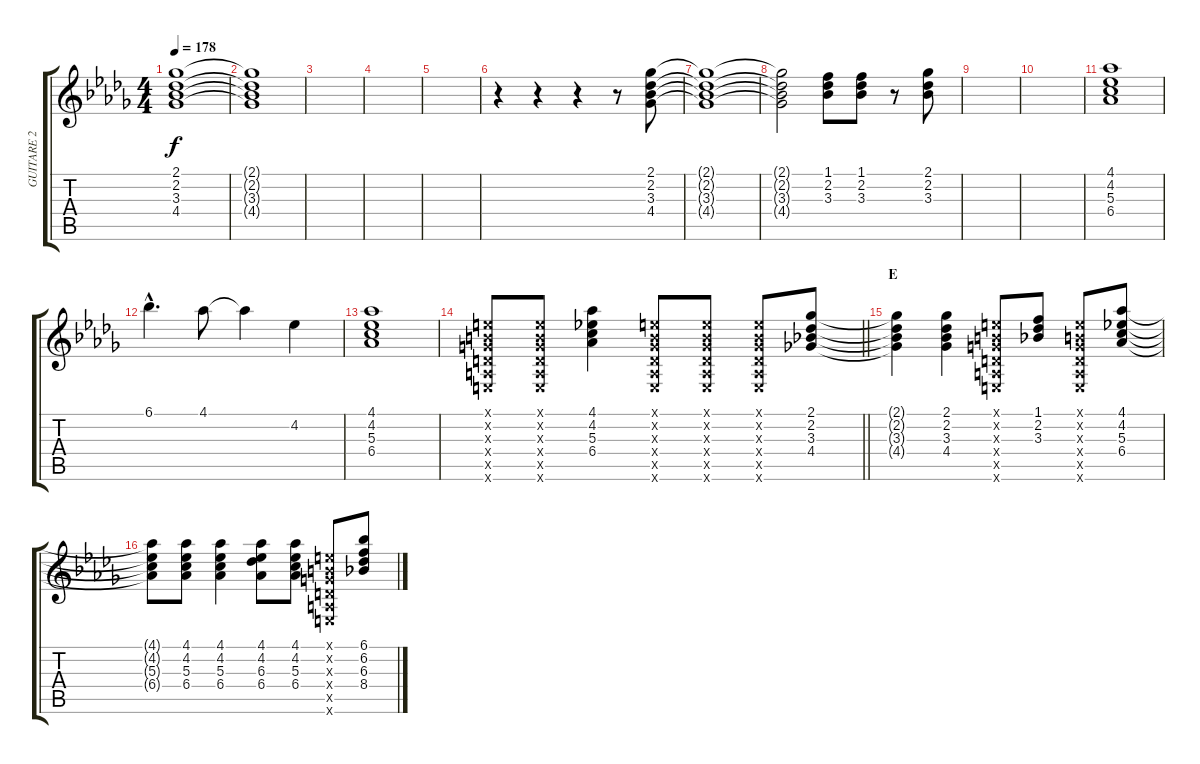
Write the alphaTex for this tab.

\track ("GUITARE 2" "GUITARE 2") {instrument distortionguitar}
\staff {score tabs}
\tuning (E4 B3 G3 D3 A2 E2) {hide}
\ts (4 4)
\tempo 178
\clef g2
\ks db
(2.1{t} 2.2{t} 3.3{t} 4.4{t}).1{dy f} |
(2.1{t} 2.2{t} 3.3{t} 4.4{t}).1 |
|
|
|
r.4 r.4 r.4 r.8 (2.1 2.2 3.3 4.4).8 |
(2.1{t} 2.2{t} 3.3{t} 4.4{t}).1 |
(2.1{t} 2.2{t} 3.3{t} 4.4{t}).2 (1.1 2.2 3.3).8 (1.1 2.2 3.3).8 r.8 (2.1 2.2 3.3).8 |
|
|
(4.1 4.2 5.3 6.4).1 |
6.1{hac}.4{d} 4.1.8 4.1{t}.4 4.2.4 |
(4.1 4.2 5.3 6.4).1 |
\barLineRight lightlight
(0.1{x} 0.2{x} 0.3{x} 0.4{x} 0.5{x} 0.6{x}).8 (0.1{x} 0.2{x} 0.3{x} 0.4{x} 0.5{x} 0.6{x}).8 (4.1 4.2 5.3 6.4).4 (0.1{x} 0.2{x} 0.3{x} 0.4{x} 0.5{x} 0.6{x}).8 (0.1{x} 0.2{x} 0.3{x} 0.4{x} 0.5{x} 0.6{x}).8 (0.1{x} 0.2{x} 0.3{x} 0.4{x} 0.5{x} 0.6{x}).8 (2.1 2.2 3.3 4.4).8 |
\section ("" "E")
(2.1{t} 2.2{t} 3.3{t} 4.4{t}).4 (2.1 2.2 3.3 4.4).4 (0.1{x} 0.2{x} 0.3{x} 0.4{x} 0.5{x} 0.6{x}).8 (1.1 2.2 3.3).8 (0.1{x} 0.2{x} 0.3{x} 0.4{x} 0.5{x} 0.6{x}).8 (4.1 4.2 5.3 6.4).8 |
(4.1{t} 4.2{t} 5.3{t} 6.4{t}).8 (4.1 4.2 5.3 6.4).8 (4.1 4.2 5.3 6.4).4 (4.1 4.2 6.3 6.4).8 (4.1 4.2 5.3 6.4).8 (0.1{x} 0.2{x} 0.3{x} 0.4{x} 0.5{x} 0.6{x}).8 (6.1 6.2 6.3 8.4).8
